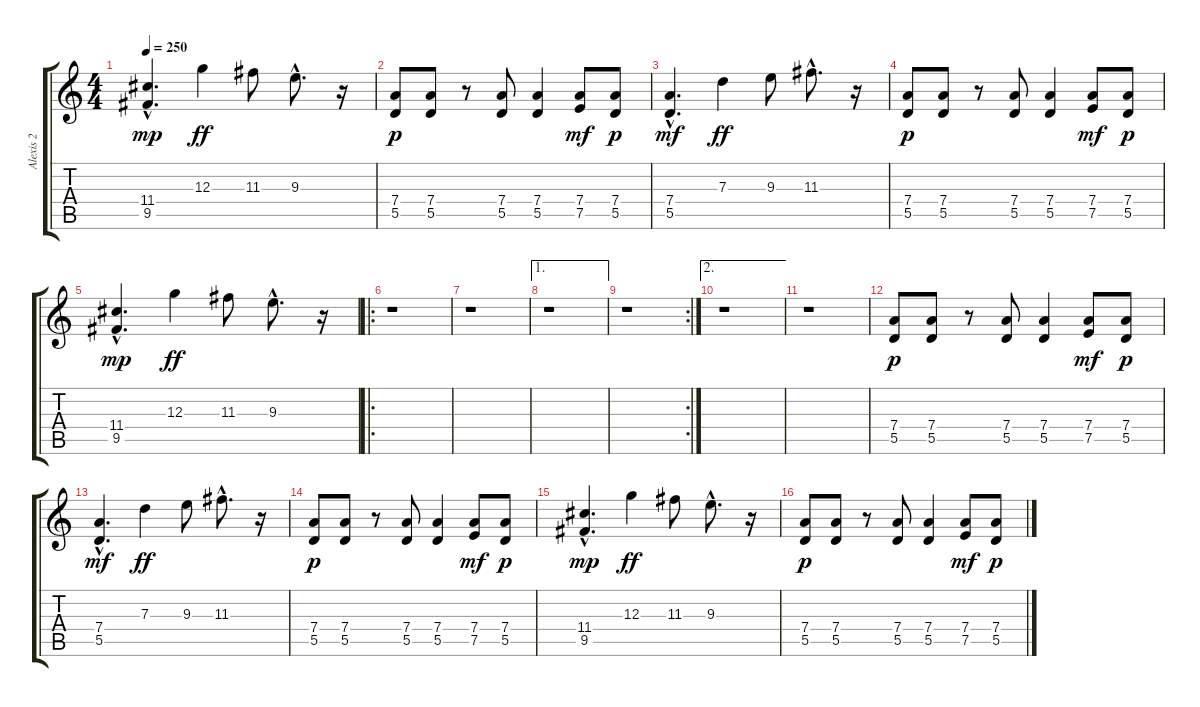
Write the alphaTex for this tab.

\track ("Alexis 2" "Alexis 2") {instrument overdrivenguitar}
\staff {score tabs}
\tuning (E4 B3 G3 D3 A2 E2) {hide}
\ts (4 4)
\tempo 250
\clef g2
\ks c
(11.4{hac} 9.5{hac}).4{d dy mp} 12.3.4{dy ff} 11.3.8 9.3{hac}.8{d} r.16 |
(7.4 5.5).8{dy p} (7.4 5.5).8 r.8 (7.4 5.5).8 (7.4 5.5).4 (7.4 7.5).8{dy mf} (7.4 5.5).8{dy p} |
(7.4{hac} 5.5{hac}).4{d dy mf} 7.3.4{dy ff} 9.3.8 11.3{hac}.8{d} r.16 |
(7.4 5.5).8{dy p} (7.4 5.5).8 r.8 (7.4 5.5).8 (7.4 5.5).4 (7.4 7.5).8{dy mf} (7.4 5.5).8{dy p} |
(11.4{hac} 9.5{hac}).4{d dy mp} 12.3.4{dy ff} 11.3.8 9.3{hac}.8{d} r.16 |
\ro
r.1 |
r.1 |
\ae 1
r.1 |
\rc 2
r.1 |
\ae 2
r.1 |
r.1 |
(7.4 5.5).8{dy p} (7.4 5.5).8 r.8 (7.4 5.5).8 (7.4 5.5).4 (7.4 7.5).8{dy mf} (7.4 5.5).8{dy p} |
(7.4{hac} 5.5{hac}).4{d dy mf} 7.3.4{dy ff} 9.3.8 11.3{hac}.8{d} r.16 |
(7.4 5.5).8{dy p} (7.4 5.5).8 r.8 (7.4 5.5).8 (7.4 5.5).4 (7.4 7.5).8{dy mf} (7.4 5.5).8{dy p} |
(11.4{hac} 9.5{hac}).4{d dy mp} 12.3.4{dy ff} 11.3.8 9.3{hac}.8{d} r.16 |
(7.4 5.5).8{dy p} (7.4 5.5).8 r.8 (7.4 5.5).8 (7.4 5.5).4 (7.4 7.5).8{dy mf} (7.4 5.5).8{dy p}
